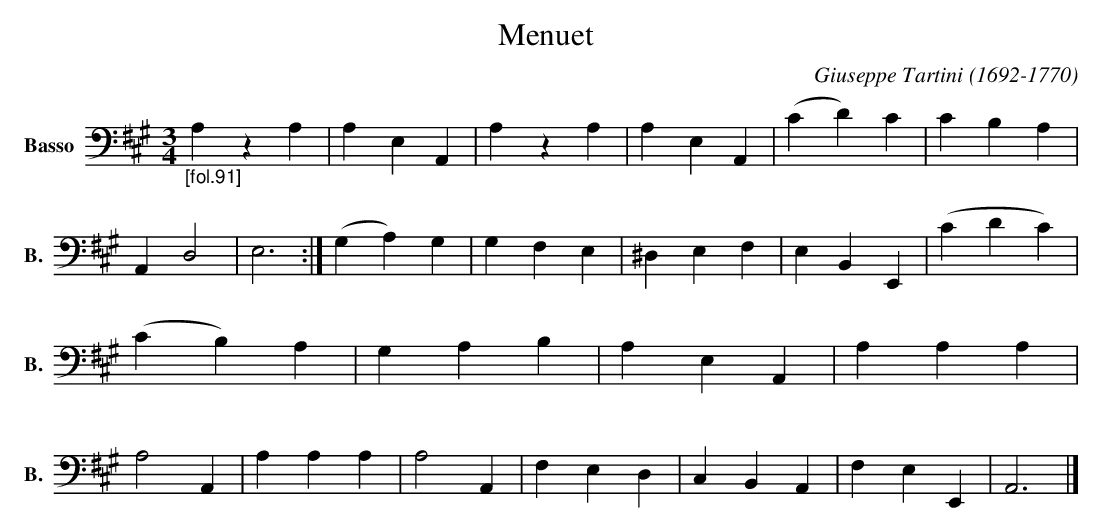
X:1
T:Menuet
C:Giuseppe Tartini (1692-1770)
M:3/4
L:1/4
K:A
V: 2 clef=bass name="Basso" sname="B."
%%staves  2
   "_[fol.91]" A, z A, | A, E, A,, | A,zA, | A,E,A,, | (CD)C | CB,A, | A,, D,2 | E,3 :| (G,A,)G, | G,F,E, | \
   ^D,E,F, | E,B,,E,, | (CDC) | (CB,)A, | G,A,B, | A,E,A,,|A,A,A, | A,2A,, | A,A,A,| A,2A,, | F,E,D, | C,B,,A,, | F,E,E,, | A,,3 |]
